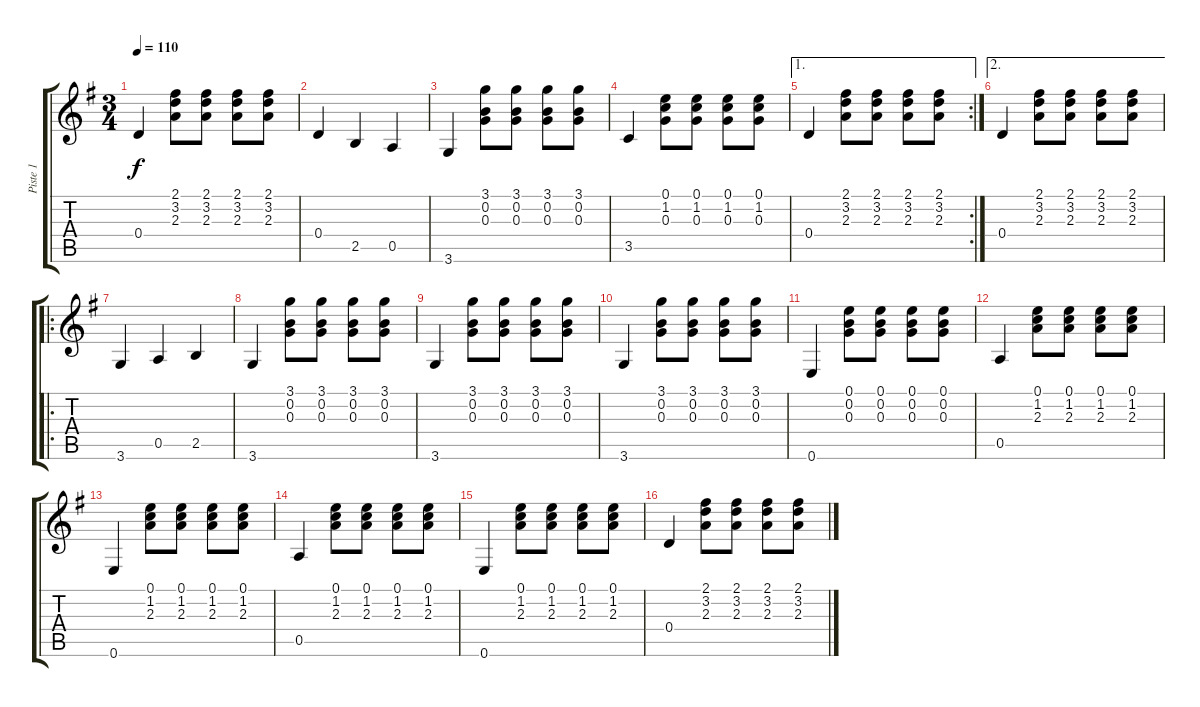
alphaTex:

\track ("Piste 1" "Piste 1") {instrument acousticguitarnylon}
\staff {score tabs}
\tuning (E4 B3 G3 D3 A2 E2) {hide}
\ts (3 4)
\tempo 110
\clef g2
\ks g
0.4.4{dy f} (2.1 3.2 2.3).8 (2.1 3.2 2.3).8 (2.1 3.2 2.3).8 (2.1 3.2 2.3).8 |
0.4.4 2.5.4 0.5.4 |
3.6.4 (3.1 0.2 0.3).8 (3.1 0.2 0.3).8 (3.1 0.2 0.3).8 (3.1 0.2 0.3).8 |
3.5.4 (0.1 1.2 0.3).8 (0.1 1.2 0.3).8 (0.1 1.2 0.3).8 (0.1 1.2 0.3).8 |
\ae 1
\rc 2
0.4.4 (2.1 3.2 2.3).8 (2.1 3.2 2.3).8 (2.1 3.2 2.3).8 (2.1 3.2 2.3).8 |
\ae 2
0.4.4 (2.1 3.2 2.3).8 (2.1 3.2 2.3).8 (2.1 3.2 2.3).8 (2.1 3.2 2.3).8 |
\ro
3.6.4 0.5.4 2.5.4 |
3.6.4 (3.1 0.2 0.3).8 (3.1 0.2 0.3).8 (3.1 0.2 0.3).8 (3.1 0.2 0.3).8 |
3.6.4 (3.1 0.2 0.3).8 (3.1 0.2 0.3).8 (3.1 0.2 0.3).8 (3.1 0.2 0.3).8 |
3.6.4 (3.1 0.2 0.3).8 (3.1 0.2 0.3).8 (3.1 0.2 0.3).8 (3.1 0.2 0.3).8 |
0.6.4 (0.1 0.2 0.3).8 (0.1 0.2 0.3).8 (0.1 0.2 0.3).8 (0.1 0.2 0.3).8 |
0.5.4 (0.1 1.2 2.3).8 (0.1 1.2 2.3).8 (0.1 1.2 2.3).8 (0.1 1.2 2.3).8 |
0.6.4 (0.1 1.2 2.3).8 (0.1 1.2 2.3).8 (0.1 1.2 2.3).8 (0.1 1.2 2.3).8 |
0.5.4 (0.1 1.2 2.3).8 (0.1 1.2 2.3).8 (0.1 1.2 2.3).8 (0.1 1.2 2.3).8 |
0.6.4 (0.1 1.2 2.3).8 (0.1 1.2 2.3).8 (0.1 1.2 2.3).8 (0.1 1.2 2.3).8 |
0.4.4 (2.1 3.2 2.3).8 (2.1 3.2 2.3).8 (2.1 3.2 2.3).8 (2.1 3.2 2.3).8
